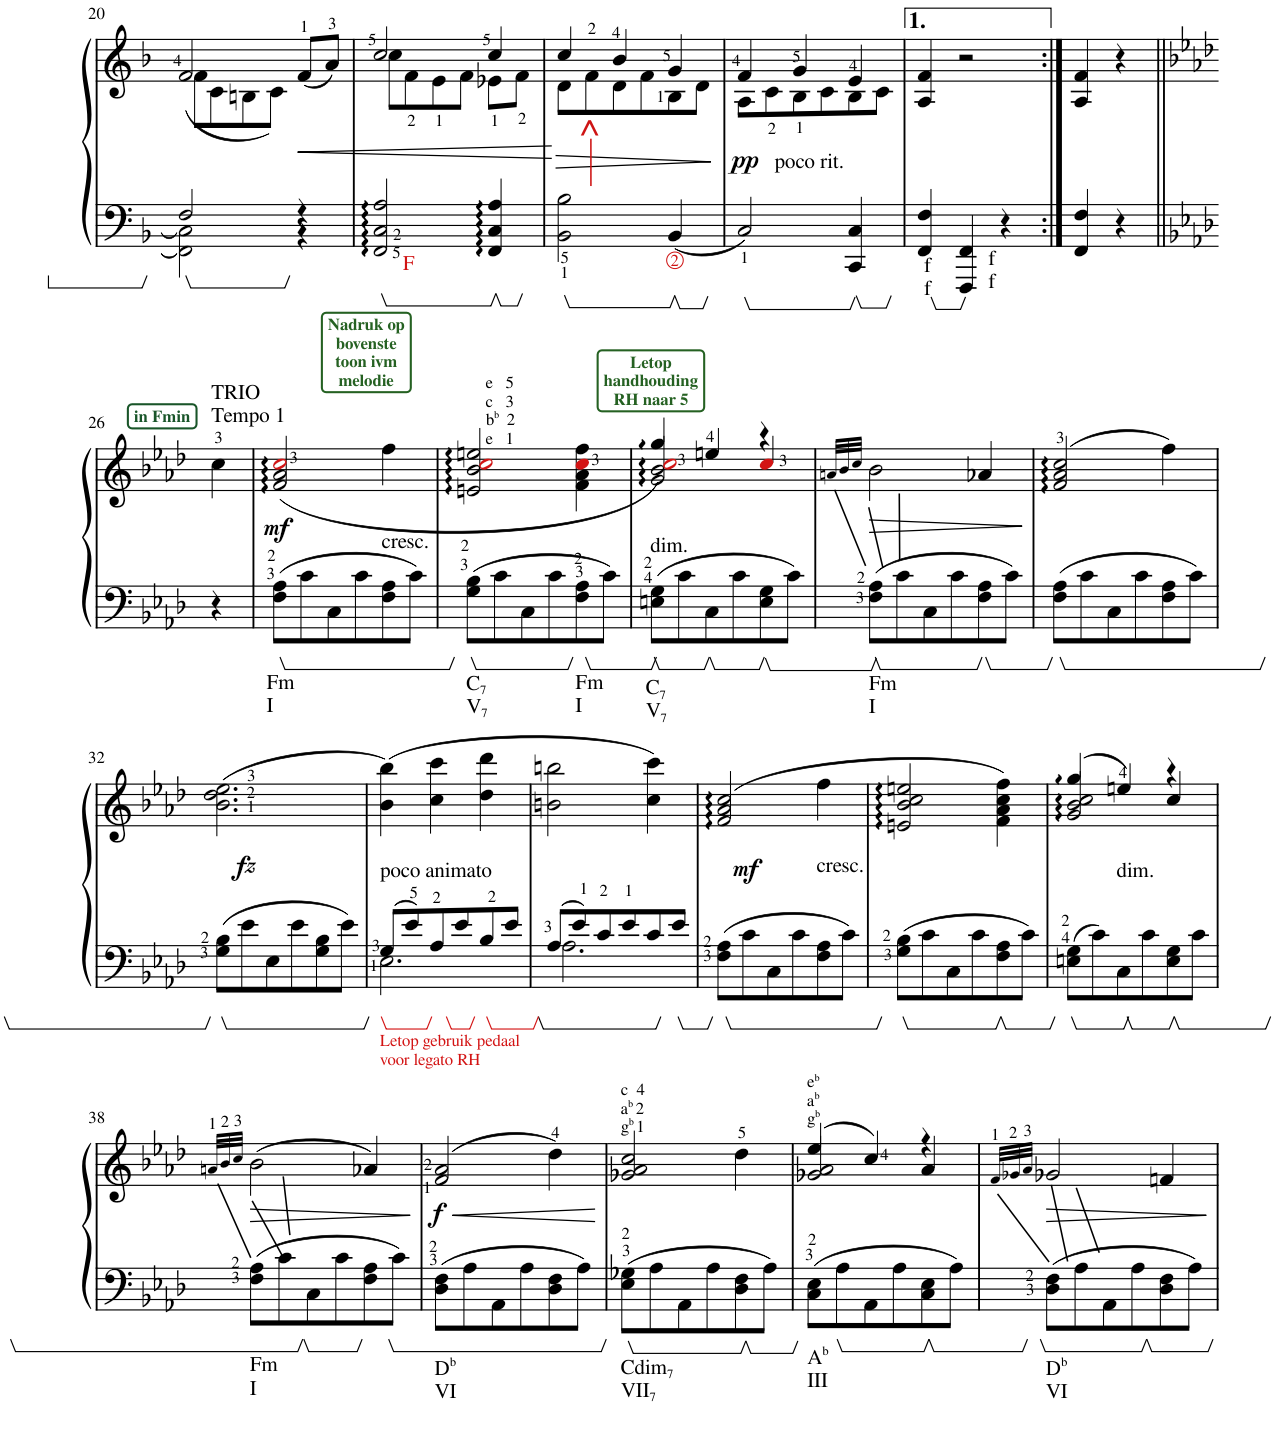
**kern	**kern	**dynam
*part1	*part1	*part1
*staff2	*staff1	*staff1/2
*I"Piano	*	*
*I'Pno.	*	*
!!LO:PB:g=z
*clefF4	*clefG2	*
*k[b-]	*k[b-]	*
*M3/4	*M3/4	*
=20	=20	=20
*^	*^	*
2F/	2FF\] 2C\]	8f\L	(2f/	.
.	.	8c\	.	.
.	.	8Bn\	.	.
.	.	(8c\J	.	.
4r	4r	(8f/L	4ryy	.
.	.	8a/J)	.	.
*v	*v	*	*	*
=21	=21	=21	=21
!LO:TX:b:color=#D11414:t=F	!	!	!
2FF/ 2C/ 2A/	8cc\L	2cc/	.
.	8f\	.	.
.	8e\	.	.
.	8f\J	.	.
4FF/ 4C/ 4A/	8e-X\L	4cc/	.
.	8f\J	.	.
=22	=22	=22	=22
!LO:TX:a:color=#CE1414:t=^	!	!	!
2BB-\ 2B-\	8d\L	4cc/	.
.	8f>\	.	.
.	8d\	4b-/	.
.	8f\	.	.
4BB-/	8B-\	4g/	.
.	8d\J	.	.
=23	=23	=23	=23
!LO:TX:a:t=poco rit.	!	!	!
!	!	!	!LO:DY:a=2
2C/)	8A\L	4f/	pp
.	8c\	.	.
.	8B-\	4g/	.
.	8c\	.	.
4CC/ 4C/	8B-\	4e/	.
.	8c\J	.	.
*	*v	*v	*
=24	=24	=24
4FF/ 4F/	4A/ 4f/	.
!LO:TX:b:t=f	!	!
!LO:TX:b:t=f	!	!
4FFF/ 4FF/	2r	.
4r	.	.
=25:|!	=25:|!	=25:|!
4FF/ 4F/	4A/ 4f/	.
!LO:TX:b:t=f	!	!
!LO:TX:b:t=f	!	!
4r	4r	.
!!LO:LB:g=z
=26||	=26||	=26||
*k[b-e-a-d-]	*k[b-e-a-d-]	*
!	!LO:TX:a:t=TRIO	!
!	!LO:TX:a:t=Tempo 1	!
!	!LO:TX:a:B:color=#195529:t=in Fmin	!
4r	4cc\	.
=27	=27	=27
!LO:TX:b:t=Fm	!	!
!LO:TX:b:t=I	!	!
!	!	!LO:DY:b
8F\ 8A-\L	(2f/ 2a-/ 2cci/	mf
8c\	.	.
8C\	.	.
8c\	.	.
!	!LO:TX:b:t=cresc.	!
8F\ 8A-\	4ff\	.
8c\J	.	.
=28	=28	=28
!	!LO:TX:a:t=e   5	!
!	!LO:TX:a:t=c   3	!
!	!LO:TX:a:t=b	!
!	!LO:TX:a:t=b	!
!	!LO:TX:a:t=2	!
!	!LO:TX:a:t=e   1	!
!	!LO:TX:a:B:color=#256122:t=Nadruk op	!
!	!LO:TX:a:t=bovenste	!
!	!LO:TX:a:t=toon ivm	!
!	!LO:TX:a:t=melodie	!
!LO:TX:b:t=C	!	!
!LO:TX:b:t=7	!	!
!LO:TX:b:t=V	!	!
!LO:TX:b:t=7	!	!
8G\ 8B-\L	2en/ 2b-/ 2cci/ 2een/	.
8c\	.	.
8C\	.	.
8c\	.	.
!LO:TX:b:t=Fm	!	!
!LO:TX:b:t=I	!	!
8F\ 8A-\	4f\ 4a-\ 4cci\ 4ff\	.
8c\J	.	.
=29	=29	=29
*	*^	*
!	!LO:TX:a:B:color=#256122:t=Letop	!	!
!	!LO:TX:a:t=handhouding	!	!
!	!LO:TX:a:t=RH naar 5	!	!
!LO:TX:a:t=dim.	!	!	!
!LO:TX:b:t=C	!	!	!
!LO:TX:b:t=7	!	!	!
!LO:TX:b:t=V	!	!	!
!LO:TX:b:t=7	!	!	!
8En\ 8G\L	2g/ 2b-/ 2cci/	4gg/)	.
8c\	.	.	.
8C\	.	4een/	.
8c\	.	.	.
8E\ 8G\	4r	4cci/	.
8c\J	.	.	.
*	*v	*v	*
=30	=30	=30
.	32qan/LLL	.
.	32qb-/	.
.	32qcc/JJJ	.
!LO:TX:b:t=Fm	!	!
!LO:TX:b:t=I	!	!
!	!	!LO:HP:b
8F\ 8A-\L	2b-\	>
8c\	.	.
8C\	.	.
8c\	.	.
8F\ 8A-\	4a-X/	.
8c\J	.	.
.	.	]
=31	=31	=31
8F\ 8A-\L	(2f/ 2a-/ 2cc/	.
8c\	.	.
8C\	.	.
8c\	.	.
8F\ 8A-\	4ff\)	.
8c\J	.	.
!!LO:LB:g=z
=32	=32	=32
*	*^	*
8G\ 8B-\L	(2.b-\ 2.dd-\ 2.ee-\	8ryy	.
!	!	!	!LO:DY:b
8e-\	.	2ryy	fz
8E-\	.	.	.
8e-\	.	.	.
8G\ 8B-\	.	.	.
8e-\J	.	8ryy	.
=33	=33	=33	=33
*^	*	*	*
!	!	!LO:TX:b:t=poco animato	!	!
!LO:TX:b:color=#D31414:t=Letop gebruik pedaal	!	!	!	!
!LO:TX:b:t=voor legato RH	!	!	!	!
*	*	*v	*v	*
8G/L	2.E-\	(4b-\ 4bb-\)	.
8e-/	.	.	.
8A-/	.	4cc\ 4ccc\	.
8e-/	.	.	.
8B-/	.	4dd-\ 4ddd-\	.
8e-/J	.	.	.
=34	=34	=34	=34
8A-/L	2.A-\	2bn\ 2bbn\	.
8e-/	.	.	.
8c/	.	.	.
8e-/	.	.	.
8c/	.	4cc\ 4ccc\)	.
8e-/J	.	.	.
*v	*v	*	*
=35	=35	=35
*	*^	*
8F\ 8A-\L	(2f/ 2a-/ 2cc/	8ryy	.
!	!	!	!LO:DY:b
8c\	.	2ryy	mf
8C\	.	.	.
8c\	.	.	.
!	!LO:TX:b:t=cresc.	!	!
8F\ 8A-\	4ff\	.	.
8c\J	.	8ryy	.
*	*v	*v	*
=36	=36	=36
8G\ 8B-\L	2en/ 2b-/ 2cc/ 2een/	.
8c\	.	.
8C\	.	.
8c\	.	.
8F\ 8A-\	4f\ 4a-\ 4cc\ 4ff\)	.
8c\J	.	.
=37	=37	=37
*	*^	*
8En\ 8G\L	2g/ 2b-/ 2cc/	(>4gg/	.
8c\	.	.	.
!	!	!LO:TX:b:t=dim.	!
8C\	.	4een/)	.
8c\	.	.	.
8E\ 8G\	4r	4cc/	.
8c\J	.	.	.
*	*v	*v	*
!!LO:LB:g=z
=38	=38	=38
.	32qan/LLL	.
.	32qb-/	.
.	32qcc/JJJ	.
!LO:TX:b:t=Fm	!	!
!LO:TX:b:t=I	!	!
8F\ 8A-\L	(2b-\	.
8c\	.	.
8C\	.	.
8c\	.	.
8F\ 8A-\	4a-X/)	.
8c\J	.	.
=39	=39	=39
!LO:TX:b:t=D	!	!
!LO:TX:b:t=b	!	!
!LO:TX:b:t=VI	!	!
!	!	!LO:HP:b
!	!	!LO:DY:n=1:b
8D-\ 8F\L	(2f/ 2a-/	< f
8A-\	.	.
8AA-\	.	.
8A-\	.	.
8D-\ 8F\	4dd-\)	.
8A-\J	.	.
.	.	[
=40	=40	=40
!	!LO:TX:a:t=c  4	!
!	!LO:TX:a:t=a	!
!	!LO:TX:a:t=b	!
!	!LO:TX:a:t=2	!
!	!LO:TX:a:t=g	!
!	!LO:TX:a:t=b	!
!	!LO:TX:a:t=1	!
!LO:TX:b:t=Cdim	!	!
!LO:TX:b:t=7	!	!
!LO:TX:b:t=VII	!	!
!LO:TX:b:t=7	!	!
8E-\ 8G-X\L	2g-X/ 2a-/ 2cc/	.
8A-\	.	.
8AA-\	.	.
8A-\	.	.
8D-\ 8F\	4dd-\	.
8A-\J	.	.
=41	=41	=41
*	*^	*
!	!LO:TX:a:t=e	!	!
!	!LO:TX:a:t=b	!	!
!	!LO:TX:a:t=a	!	!
!	!LO:TX:a:t=b	!	!
!	!LO:TX:a:t=g	!	!
!	!LO:TX:a:t=b	!	!
!LO:TX:b:t=A	!	!	!
!LO:TX:b:t=b	!	!	!
!LO:TX:b:t=III	!	!	!
8C\ 8E-\L	2g-X/ 2a-/	(>4ee-/	.
8A-\	.	.	.
8AA-\	.	4cc/)	.
8A-\	.	.	.
8C\ 8E-\	4r	4a-/	.
8A-\J	.	.	.
*	*v	*v	*
=42	=42	=42
.	32qf/LLL	.
.	32qg-X/	.
.	32qa-/JJJ	.
!LO:TX:b:t=D	!	!
!LO:TX:b:t=b	!	!
!LO:TX:b:t=VI	!	!
8D-\ 8F\L	2g-X/	.
8A-\	.	.
8AA-\	.	.
8A-\	.	.
8D-\ 8F\	4fn/	.
8A-\J	.	.
=	=	=
*-	*-	*-
